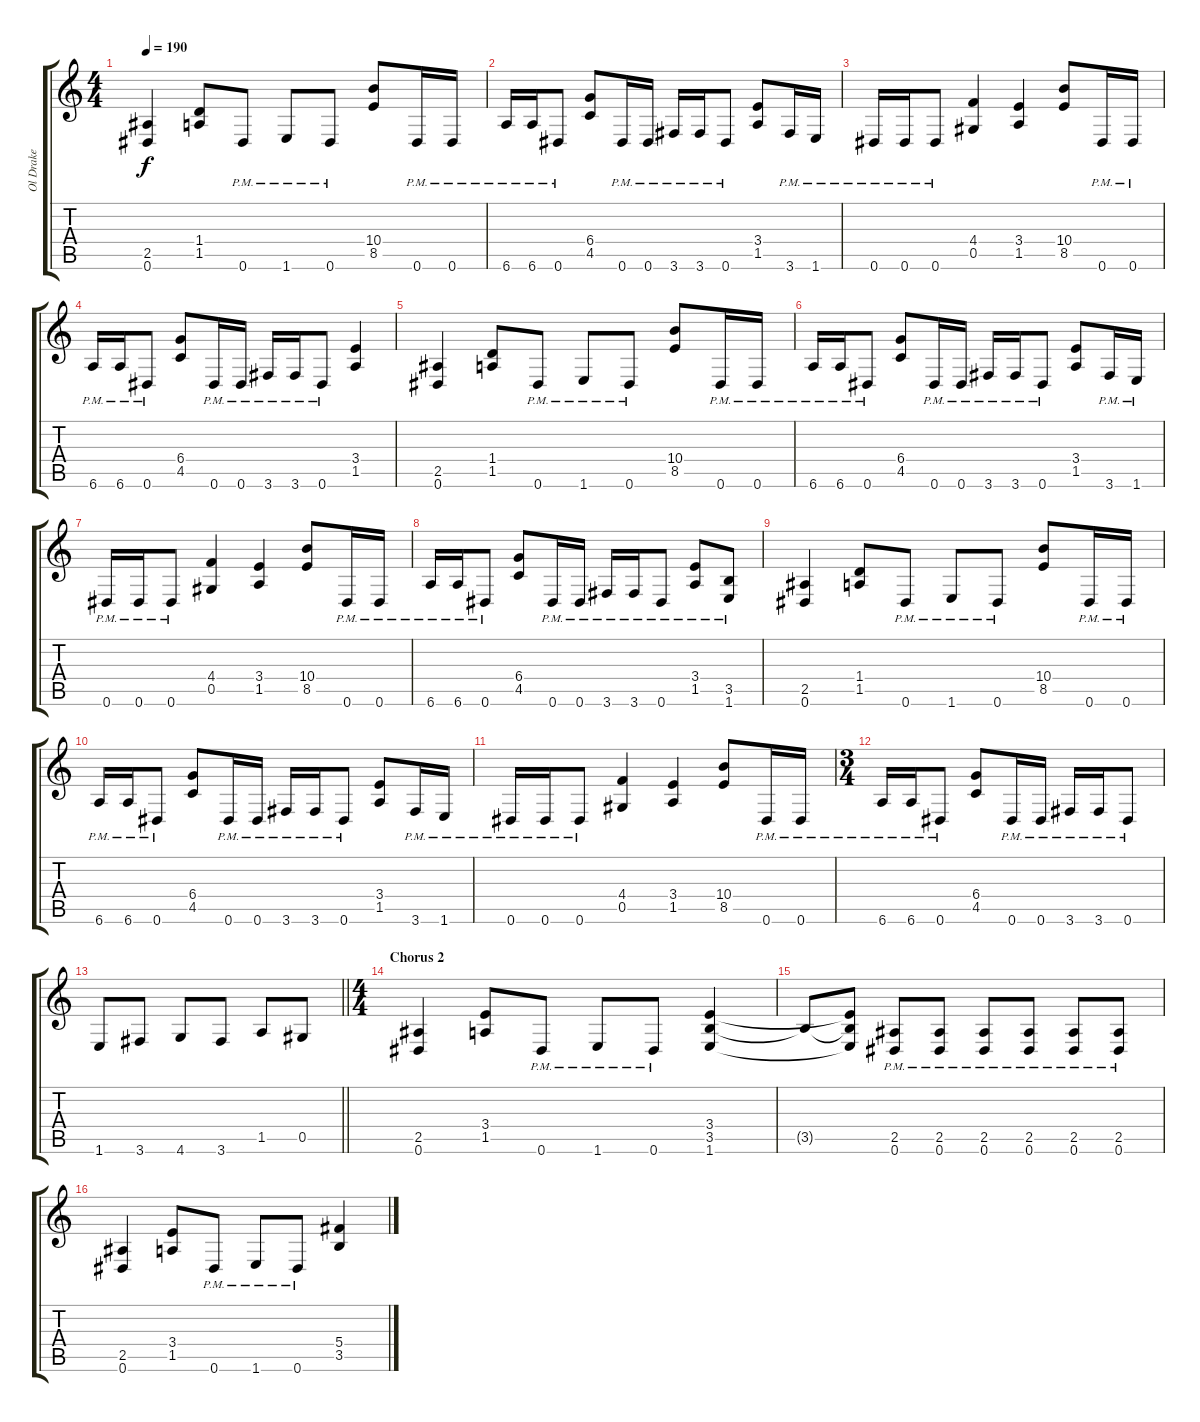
\track ("Ol Drake" "Ol Drake") {instrument distortionguitar}
\staff {score tabs}
\tuning (Eb4 Bb3 Gb3 Db3 Ab2 Eb2) {hide}
\ts (4 4)
\tempo 190
\clef g2
\ks c
(2.5 0.6).4{dy f} (1.4 1.5).8 0.6{pm}.8 1.6{pm}.8 0.6{pm}.8 (10.4 8.5).8 0.6{pm}.16 0.6{pm}.16 |
6.6{pm}.16 6.6{pm}.16 0.6{pm}.8 (6.4 4.5).8 0.6{pm}.16 0.6{pm}.16 3.6{pm}.16 3.6{pm}.16 0.6{pm}.8 (3.4 1.5).8 3.6{pm}.16 1.6{pm}.16 |
0.6{pm}.16 0.6{pm}.16 0.6{pm}.8 (4.4 0.5).4 (3.4 1.5).4 (10.4 8.5).8 0.6{pm}.16 0.6{pm}.16 |
6.6{pm}.16 6.6{pm}.16 0.6{pm}.8 (6.4 4.5).8 0.6{pm}.16 0.6{pm}.16 3.6{pm}.16 3.6{pm}.16 0.6{pm}.8 (3.4 1.5).4 |
(2.5 0.6).4 (1.4 1.5).8 0.6{pm}.8 1.6{pm}.8 0.6{pm}.8 (10.4 8.5).8 0.6{pm}.16 0.6{pm}.16 |
6.6{pm}.16 6.6{pm}.16 0.6{pm}.8 (6.4 4.5).8 0.6{pm}.16 0.6{pm}.16 3.6{pm}.16 3.6{pm}.16 0.6{pm}.8 (3.4 1.5).8 3.6{pm}.16 1.6{pm}.16 |
0.6{pm}.16 0.6{pm}.16 0.6{pm}.8 (4.4 0.5).4 (3.4 1.5).4 (10.4 8.5).8 0.6{pm}.16 0.6{pm}.16 |
6.6{pm}.16 6.6{pm}.16 0.6{pm}.8 (6.4 4.5).8 0.6{pm}.16 0.6{pm}.16 3.6{pm}.16 3.6{pm}.16 0.6{pm}.8 (3.4{pm} 1.5{pm}).8 (3.5{pm} 1.6{pm}).8 |
(2.5 0.6).4 (1.4 1.5).8 0.6{pm}.8 1.6{pm}.8 0.6{pm}.8 (10.4 8.5).8 0.6{pm}.16 0.6{pm}.16 |
6.6{pm}.16 6.6{pm}.16 0.6{pm}.8 (6.4 4.5).8 0.6{pm}.16 0.6{pm}.16 3.6{pm}.16 3.6{pm}.16 0.6{pm}.8 (3.4 1.5).8 3.6{pm}.16 1.6{pm}.16 |
0.6{pm}.16 0.6{pm}.16 0.6{pm}.8 (4.4 0.5).4 (3.4 1.5).4 (10.4 8.5).8 0.6{pm}.16 0.6{pm}.16 |
\ts (3 4)
6.6{pm}.16 6.6{pm}.16 0.6{pm}.8 (6.4 4.5).8 0.6{pm}.16 0.6{pm}.16 3.6{pm}.16 3.6{pm}.16 0.6{pm}.8 |
\barLineRight lightlight
1.6.8 3.6.8 4.6.8 3.6.8 1.5.8 0.5.8 |
\ts (4 4)
\section ("" "Chorus 2")
(2.5 0.6).4 (3.4 1.5).8 0.6{pm}.8 1.6{pm}.8 0.6{pm}.8 (3.4 3.5 1.6).4 |
3.5{t}.8 (3.4{t} 3.5{t} 1.6{t}).8 (2.5{pm} 0.6{pm}).8 (2.5{pm} 0.6{pm}).8 (2.5{pm} 0.6{pm}).8 (2.5{pm} 0.6{pm}).8 (2.5{pm} 0.6{pm}).8 (2.5{pm} 0.6{pm}).8 |
(2.5 0.6).4 (3.4 1.5).8 0.6{pm}.8 1.6{pm}.8 0.6{pm}.8 (5.4 3.5).4
